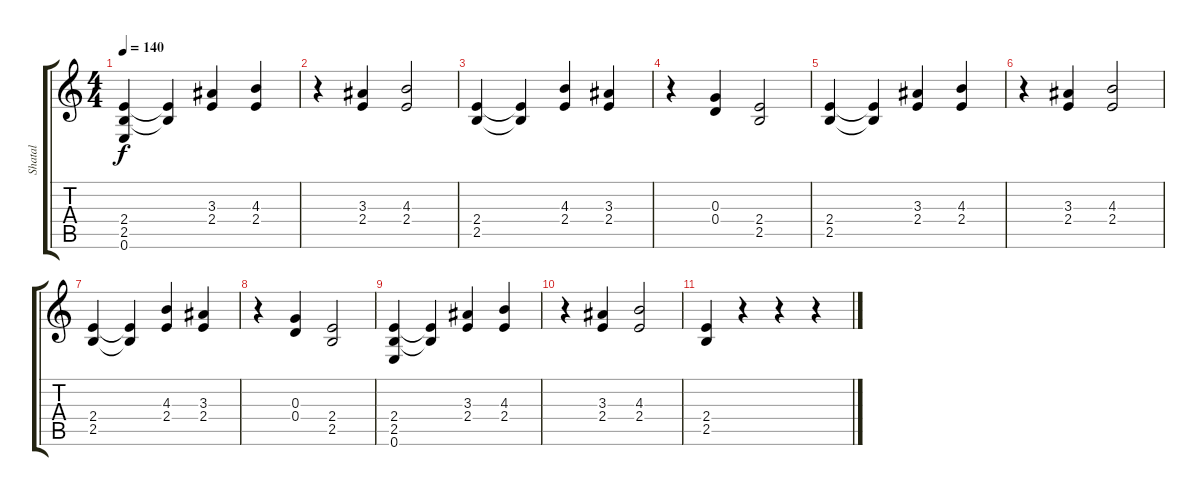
\track ("Shatal" "Shatal") {instrument distortionguitar}
\staff {score tabs}
\tuning (E4 B3 G3 D3 A2 E2) {hide}
\ts (4 4)
\tempo 140
\clef g2
\ks c
(2.4 2.5 0.6).4{dy f} (2.4{t} 2.5{t}).4 (3.3 2.4).4 (4.3 2.4).4 |
r.4 (3.3 2.4).4 (4.3 2.4).2 |
(2.4 2.5).4 (2.4{t} 2.5{t}).4 (4.3 2.4).4 (3.3 2.4).4 |
r.4 (0.3 0.4).4 (2.4 2.5).2 |
(2.4 2.5).4 (2.4{t} 2.5{t}).4 (3.3 2.4).4 (4.3 2.4).4 |
r.4 (3.3 2.4).4 (4.3 2.4).2 |
(2.4 2.5).4 (2.4{t} 2.5{t}).4 (4.3 2.4).4 (3.3 2.4).4 |
r.4 (0.3 0.4).4 (2.4 2.5).2 |
(2.4 2.5 0.6).4 (2.4{t} 2.5{t}).4 (3.3 2.4).4 (4.3 2.4).4 |
r.4 (3.3 2.4).4 (4.3 2.4).2 |
(2.4 2.5).4 r.4 r.4 r.4
